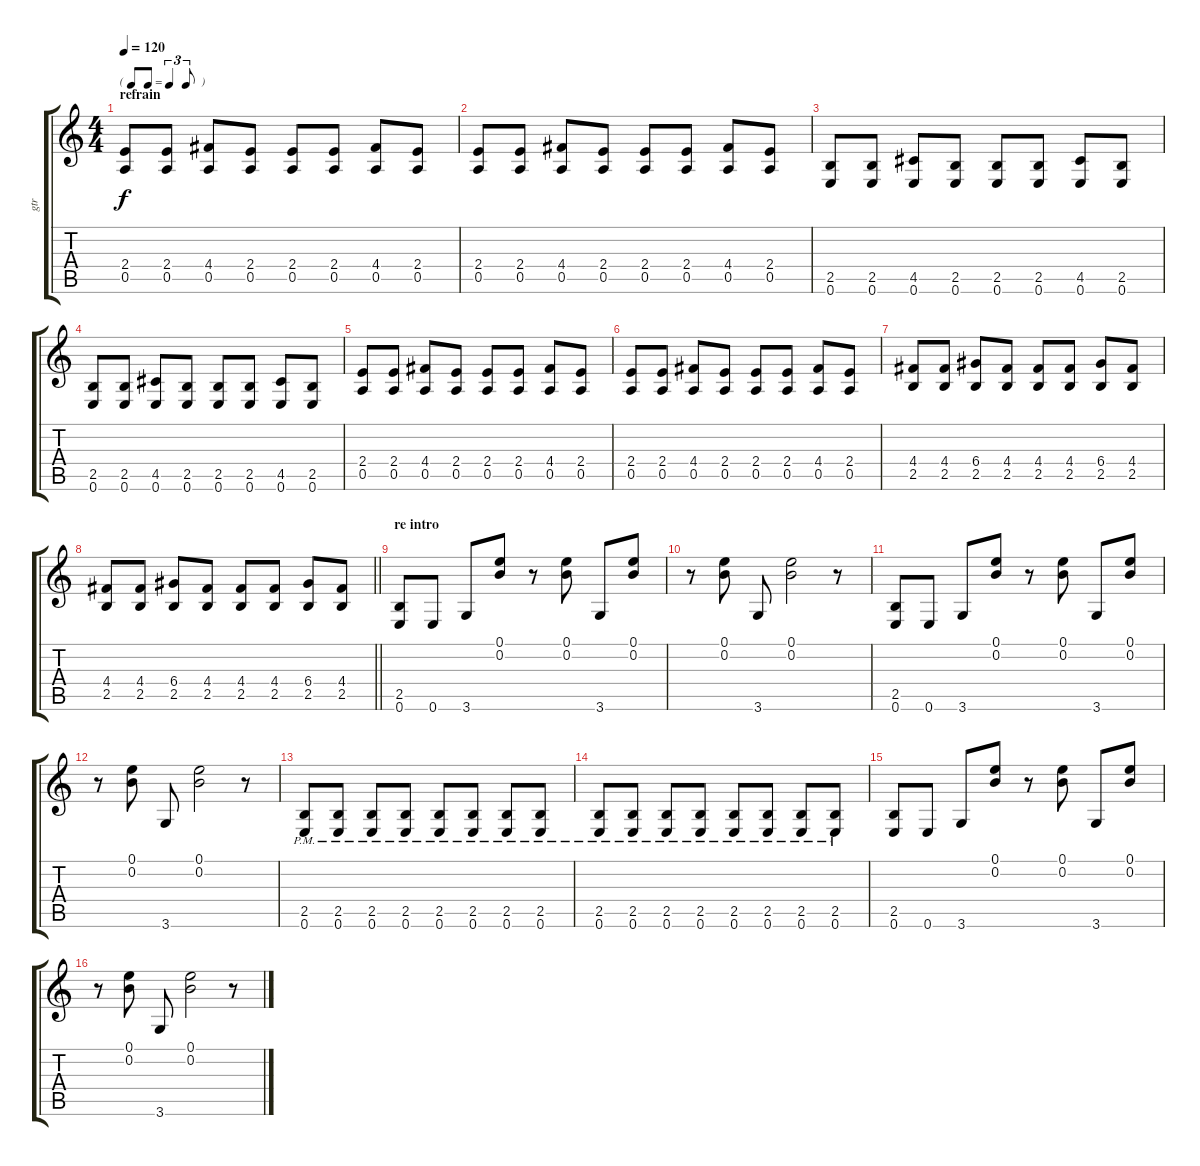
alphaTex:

\track ("gtr" "gtr") {instrument overdrivenguitar}
\staff {score tabs}
\tuning (E4 B3 G3 D3 A2 E2) {hide}
\ts (4 4)
\tf triplet8th
\section ("" "refrain")
\tempo 120
\clef g2
\ks c
(2.4 0.5).8{dy f} (2.4 0.5).8 (4.4 0.5).8 (2.4 0.5).8 (2.4 0.5).8 (2.4 0.5).8 (4.4 0.5).8 (2.4 0.5).8 |
(2.4 0.5).8 (2.4 0.5).8 (4.4 0.5).8 (2.4 0.5).8 (2.4 0.5).8 (2.4 0.5).8 (4.4 0.5).8 (2.4 0.5).8 |
(2.5 0.6).8 (2.5 0.6).8 (4.5 0.6).8 (2.5 0.6).8 (2.5 0.6).8 (2.5 0.6).8 (4.5 0.6).8 (2.5 0.6).8 |
(2.5 0.6).8 (2.5 0.6).8 (4.5 0.6).8 (2.5 0.6).8 (2.5 0.6).8 (2.5 0.6).8 (4.5 0.6).8 (2.5 0.6).8 |
(2.4 0.5).8 (2.4 0.5).8 (4.4 0.5).8 (2.4 0.5).8 (2.4 0.5).8 (2.4 0.5).8 (4.4 0.5).8 (2.4 0.5).8 |
(2.4 0.5).8 (2.4 0.5).8 (4.4 0.5).8 (2.4 0.5).8 (2.4 0.5).8 (2.4 0.5).8 (4.4 0.5).8 (2.4 0.5).8 |
(4.4 2.5).8 (4.4 2.5).8 (6.4 2.5).8 (4.4 2.5).8 (4.4 2.5).8 (4.4 2.5).8 (6.4 2.5).8 (4.4 2.5).8 |
\barLineRight lightlight
(4.4 2.5).8 (4.4 2.5).8 (6.4 2.5).8 (4.4 2.5).8 (4.4 2.5).8 (4.4 2.5).8 (6.4 2.5).8 (4.4 2.5).8 |
\section ("" "re intro")
(2.5 0.6).8 0.6.8 3.6.8 (0.1 0.2).8 r.8 (0.1 0.2).8 3.6.8 (0.1 0.2).8 |
r.8 (0.1 0.2).8 3.6.8 (0.1 0.2).2 r.8 |
(2.5 0.6).8 0.6.8 3.6.8 (0.1 0.2).8 r.8 (0.1 0.2).8 3.6.8 (0.1 0.2).8 |
r.8 (0.1 0.2).8 3.6.8 (0.1 0.2).2 r.8 |
(2.5{pm} 0.6{pm}).8 (2.5{pm} 0.6{pm}).8 (2.5{pm} 0.6{pm}).8 (2.5{pm} 0.6{pm}).8 (2.5{pm} 0.6{pm}).8 (2.5{pm} 0.6{pm}).8 (2.5{pm} 0.6{pm}).8 (2.5{pm} 0.6{pm}).8 |
(2.5{pm} 0.6{pm}).8 (2.5{pm} 0.6{pm}).8 (2.5{pm} 0.6{pm}).8 (2.5{pm} 0.6{pm}).8 (2.5{pm} 0.6{pm}).8 (2.5{pm} 0.6{pm}).8 (2.5{pm} 0.6{pm}).8 (2.5{pm} 0.6{pm}).8 |
(2.5 0.6).8 0.6.8 3.6.8 (0.1 0.2).8 r.8 (0.1 0.2).8 3.6.8 (0.1 0.2).8 |
r.8 (0.1 0.2).8 3.6.8 (0.1 0.2).2 r.8
